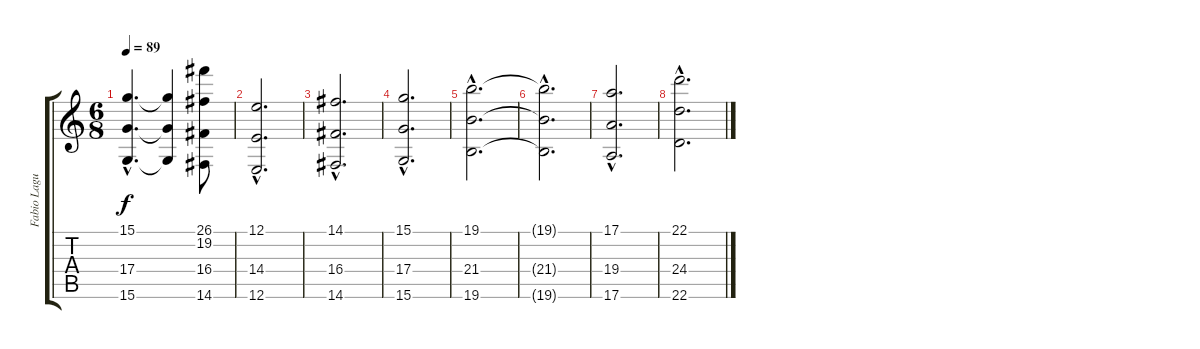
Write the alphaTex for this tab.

\track ("Fabio Laguna" "Fabio Lagu") {instrument stringensemble1}
\staff {score tabs}
\tuning (E4 B3 G3 D3 A2 E2) {hide}
\ts (6 8)
\tempo 89
\clef g2
\ks c
(15.1{hac} 17.4{hac} 15.6{hac}).4{d dy f} (15.1{t} 17.4{t} 15.6{t}).4 (26.1 19.2 16.4 14.6).8 |
(12.1{hac} 14.4{hac} 12.6{hac}).2{d} |
(14.1{hac} 16.4{hac} 14.6{hac}).2{d} |
(15.1{hac} 17.4{hac} 15.6{hac}).2{d} |
(19.1{hac} 21.4{hac} 19.6{hac}).2{d} |
(19.1{hac t} 21.4{hac t} 19.6{hac t}).2{d} |
(17.1{hac} 19.4{hac} 17.6{hac}).2{d} |
(22.1{hac} 24.4{hac} 22.6{hac}).2{d}
